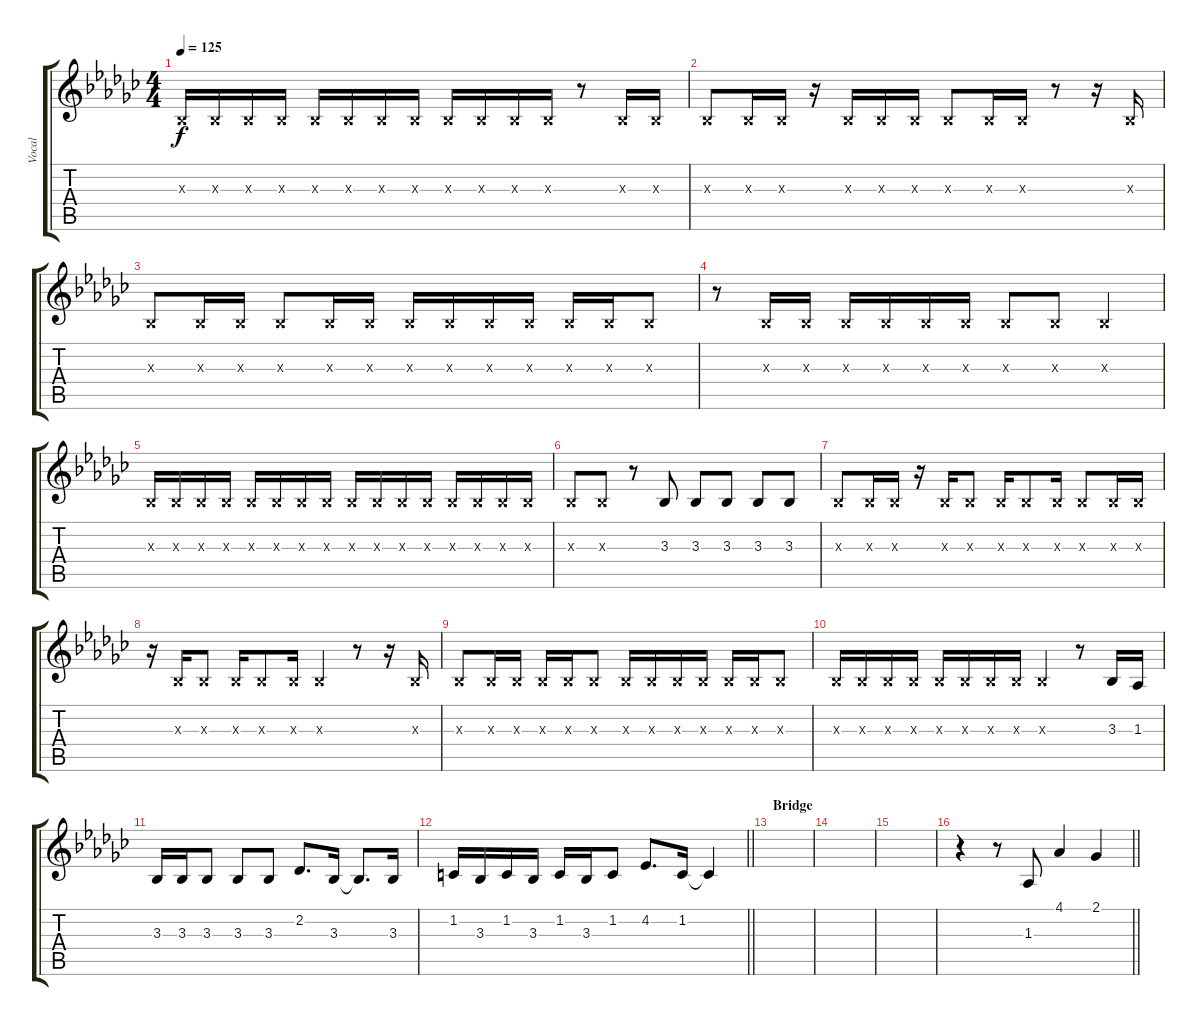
\track ("Vocal" "Vocal") {instrument flute}
\staff {score tabs}
\tuning (E4 B3 G3 D3 A2 E2) {hide}
\ts (4 4)
\tempo 125
\clef g2
\ks gb
3.3{x}.16{dy f} 3.3{x}.16 3.3{x}.16 3.3{x}.16 3.3{x}.16 3.3{x}.16 3.3{x}.16 3.3{x}.16 3.3{x}.16 3.3{x}.16 3.3{x}.16 3.3{x}.16 r.8 3.3{x}.16 3.3{x}.16 |
3.3{x}.8 3.3{x}.16 3.3{x}.16 r.16 3.3{x}.16 3.3{x}.16 3.3{x}.16 3.3{x}.8 3.3{x}.16 3.3{x}.16 r.8 r.16 3.3{x}.16 |
3.3{x}.8 3.3{x}.16 3.3{x}.16 3.3{x}.8 3.3{x}.16 3.3{x}.16 3.3{x}.16 3.3{x}.16 3.3{x}.16 3.3{x}.16 3.3{x}.16 3.3{x}.16 3.3{x}.8 |
r.8 3.3{x}.16 3.3{x}.16 3.3{x}.16 3.3{x}.16 3.3{x}.16 3.3{x}.16 3.3{x}.8 3.3{x}.8 3.3{x}.4 |
3.3{x}.16 3.3{x}.16 3.3{x}.16 3.3{x}.16 3.3{x}.16 3.3{x}.16 3.3{x}.16 3.3{x}.16 3.3{x}.16 3.3{x}.16 3.3{x}.16 3.3{x}.16 3.3{x}.16 3.3{x}.16 3.3{x}.16 3.3{x}.16 |
3.3{x}.8 3.3{x}.8 r.8 3.3.8 3.3.8 3.3.8 3.3.8 3.3.8 |
3.3{x}.8 3.3{x}.16 3.3{x}.16 r.16 3.3{x}.16 3.3{x}.8 3.3{x}.16 3.3{x}.8 3.3{x}.16 3.3{x}.8 3.3{x}.16 3.3{x}.16 |
r.16 3.3{x}.16 3.3{x}.8 3.3{x}.16 3.3{x}.8 3.3{x}.16 3.3{x}.4 r.8 r.16 3.3{x}.16 |
3.3{x}.8 3.3{x}.16 3.3{x}.16 3.3{x}.16 3.3{x}.16 3.3{x}.8 3.3{x}.16 3.3{x}.16 3.3{x}.16 3.3{x}.16 3.3{x}.16 3.3{x}.16 3.3{x}.8 |
3.3{x}.16 3.3{x}.16 3.3{x}.16 3.3{x}.16 3.3{x}.16 3.3{x}.16 3.3{x}.16 3.3{x}.16 3.3{x}.4 r.8 3.3.16 1.3.16 |
3.3.16 3.3.16 3.3.8 3.3.8 3.3.8 2.2.8{d} 3.3.16 3.3{t}.8{d} 3.3.16 |
\barLineRight lightlight
1.2.16 3.3.16 1.2.16 3.3.16 1.2.16 3.3.16 1.2.8 4.2.8{d} 1.2.16 1.2{t}.4 |
\section ("" "Bridge")
|
|
|
\barLineRight lightlight
r.4 r.8 1.3.8 4.1.4 2.1.4
